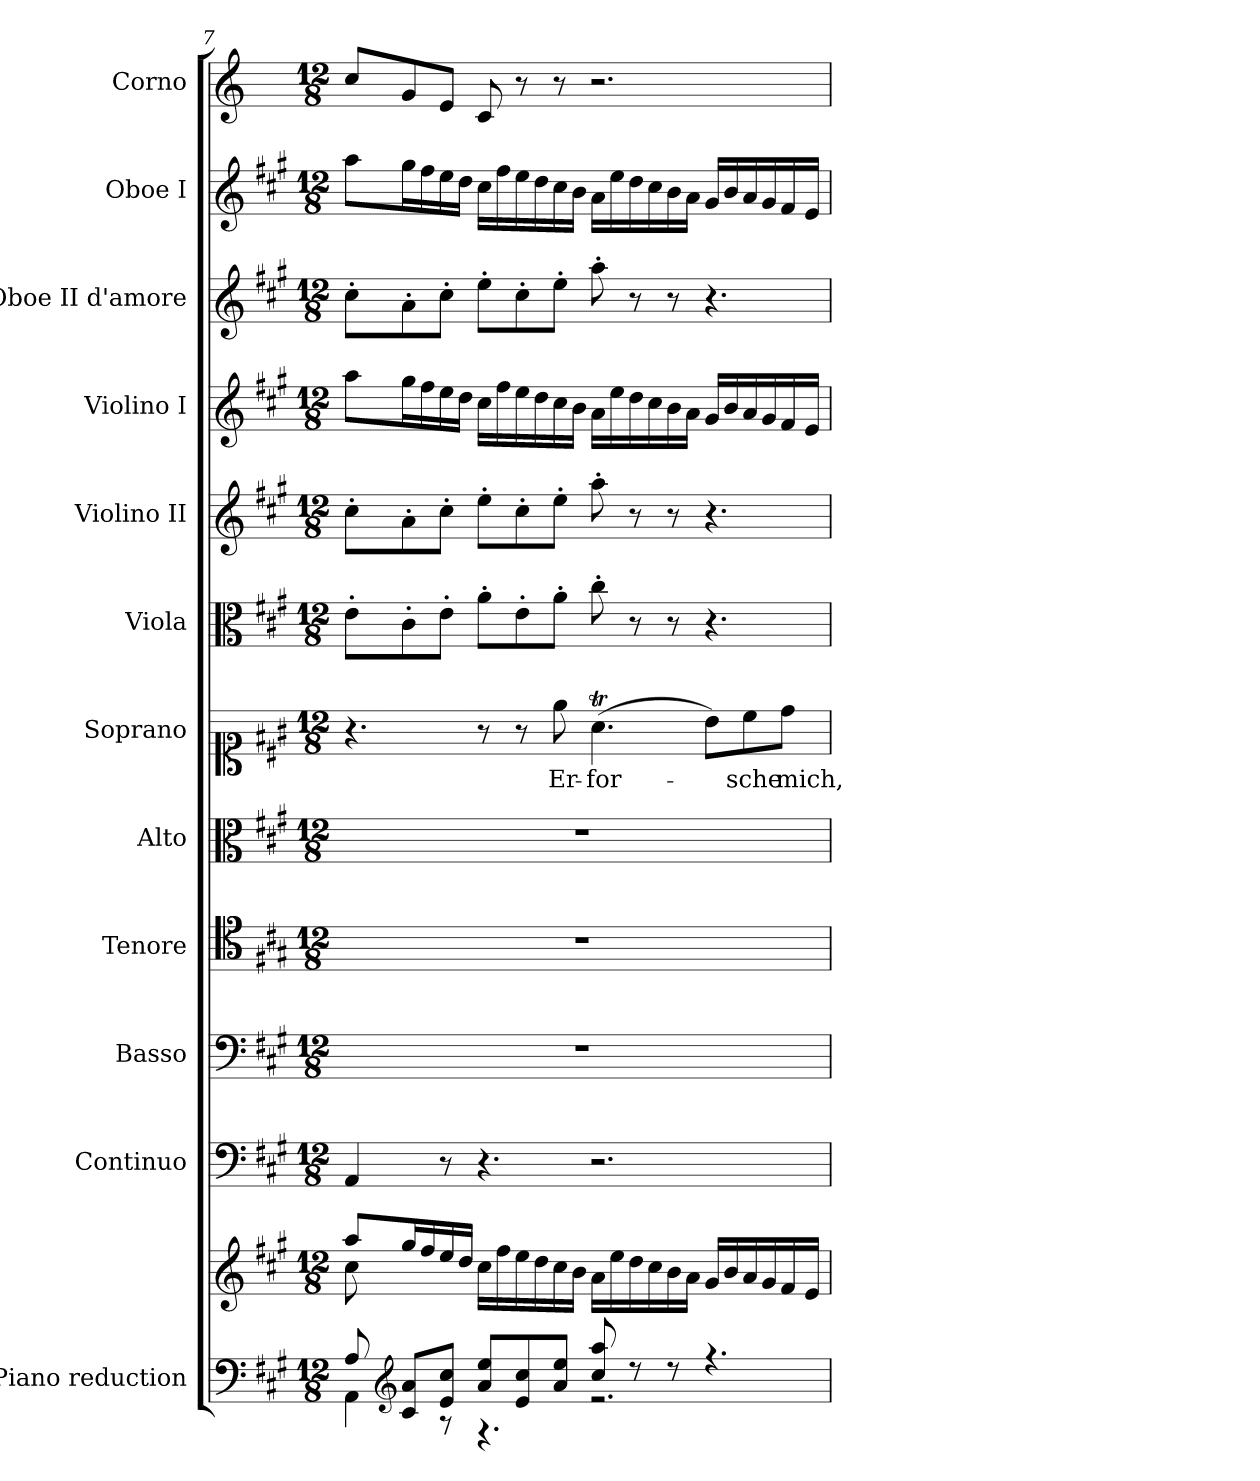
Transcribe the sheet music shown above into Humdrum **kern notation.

**kern	**kern	**kern	**kern	**kern	**kern	**kern	**text	**kern	**kern	**kern	**kern	**kern	**kern
*part12	*part12	*part11	*part10	*part9	*part8	*part7	*part7	*part6	*part5	*part4	*part3	*part2	*part1
*staff13	*staff12	*staff11	*staff10	*staff9	*staff8	*staff7	*staff7	*staff6	*staff5	*staff4	*staff3	*staff2	*staff1
*I"Piano reduction	*	*I"Continuo	*I"Basso	*I"Tenore	*I"Alto	*I"Soprano	*	*I"Viola	*I"Violino II	*I"Violino I	*I"Oboe II d'amore	*I"Oboe I	*I"Corno
*I'Pno	*	*	*	*	*	*	*	*I'Vla	*I'Vln	*I'Vln	*I'Ob	*I'Ob	*
*clefF4	*clefG2	*clefF4	*clefF4	*clefC4	*clefC3	*clefC1	*	*clefC3	*clefG2	*clefG2	*clefG2	*clefG2	*clefG2
*	*	*	*	*	*	*	*	*	*	*	*	*	*ITrd2c3
*k[f#c#g#]	*k[f#c#g#]	*k[f#c#g#]	*k[f#c#g#]	*k[f#c#g#]	*k[f#c#g#]	*k[f#c#g#]	*	*k[f#c#g#]	*k[f#c#g#]	*k[f#c#g#]	*k[f#c#g#]	*k[f#c#g#]	*k[f#c#g#]
*M12/8	*M12/8	*M12/8	*M12/8	*M12/8	*M12/8	*M12/8	*	*M12/8	*M12/8	*M12/8	*M12/8	*M12/8	*M12/8
=7	=7	=7	=7	=7	=7	=7	=7	=7	=7	=7	=7	=7	=7
*^	*^	*	*	*	*	*	*	*	*	*	*	*	*
8A/	4AA\	8aa/L	8cc#\	4AA/	1.r	1.r	1.r	4.r	.	8e'\L	8cc#'\L	8aa\L	8cc#'\L	8aa\L	8a/L
*clefG2	*	*	*	*	*	*	*	*	*	*	*	*	*	*	*
8c#/ 8a/L	.	16gg#/L	8ryy	.	.	.	.	.	.	8c#'\	8a'\	16gg#\L	8a'\	16gg#\L	8e/
.	.	16ff#/	.	.	.	.	.	.	.	.	.	16ff#\	.	16ff#\	.
8e/ 8cc#/J	8r	16ee/	8ryy	8r	.	.	.	.	.	8e'\J	8cc#'\J	16ee\	8cc#'\J	16ee\	8c#/J
.	.	16dd/JJ	.	.	.	.	.	.	.	.	.	16dd\JJ	.	16dd\JJ	.
8a/ 8ee/L	4.r	16cc#\LL	4.ryy	4.r	.	.	.	8r	.	8a'\L	8ee'\L	16cc#\LL	8ee'\L	16cc#\LL	8A/
.	.	16ff#\	.	.	.	.	.	.	.	.	.	16ff#\	.	16ff#\	.
8e/ 8cc#/	.	16ee\	.	.	.	.	.	8r	.	8e'\	8cc#'\	16ee\	8cc#'\	16ee\	8r
.	.	16dd\	.	.	.	.	.	.	.	.	.	16dd\	.	16dd\	.
!	!	!	!	!	!	!	!	!	!LO:LY:b	!	!	!	!	!	!
8a/ 8ee/J	.	16cc#\	.	.	.	.	.	8ee\	Er-	8a'\J	8ee'\J	16cc#\	8ee'\J	16cc#\	8r
.	.	16b\JJ	.	.	.	.	.	.	.	.	.	16b\JJ	.	16b\JJ	.
!	!	!	!	!	!	!	!	!	!LO:LY:b	!	!	!	!	!	!
8cc#/ 8aa/	2.r	16a\LL	2.ryy	2.r	.	.	.	(4.aT\	-for-	8cc#'\	8aa'\	16a\LL	8aa'\	16a\LL	2.r
.	.	16ee\	.	.	.	.	.	.	.	.	.	16ee\	.	16ee\	.
8r	.	16dd\	.	.	.	.	.	.	.	8r	8r	16dd\	8r	16dd\	.
.	.	16cc#\	.	.	.	.	.	.	.	.	.	16cc#\	.	16cc#\	.
8r	.	16b\	.	.	.	.	.	.	.	8r	8r	16b\	8r	16b\	.
.	.	16a\JJ	.	.	.	.	.	.	.	.	.	16a\JJ	.	16a\JJ	.
4.r	.	16g#/LL	.	.	.	.	.	8b\L)	.	4.r	4.r	16g#/LL	4.r	16g#/LL	.
.	.	16b/	.	.	.	.	.	.	.	.	.	16b/	.	16b/	.
!	!	!	!	!	!	!	!	!	!LO:LY:b	!	!	!	!	!	!
.	.	16a/	.	.	.	.	.	8cc#\	-sche	.	.	16a/	.	16a/	.
.	.	16g#/	.	.	.	.	.	.	.	.	.	16g#/	.	16g#/	.
!	!	!	!	!	!	!	!	!	!LO:LY:b	!	!	!	!	!	!
.	.	16f#/	.	.	.	.	.	8dd\J	mich,	.	.	16f#/	.	16f#/	.
.	.	16e/JJ	.	.	.	.	.	.	.	.	.	16e/JJ	.	16e/JJ	.
*v	*v	*	*	*	*	*	*	*	*	*	*	*	*	*	*
*	*v	*v	*	*	*	*	*	*	*	*	*	*	*	*
=	=	=	=	=	=	=	=	=	=	=	=	=	=
*-	*-	*-	*-	*-	*-	*-	*-	*-	*-	*-	*-	*-	*-
